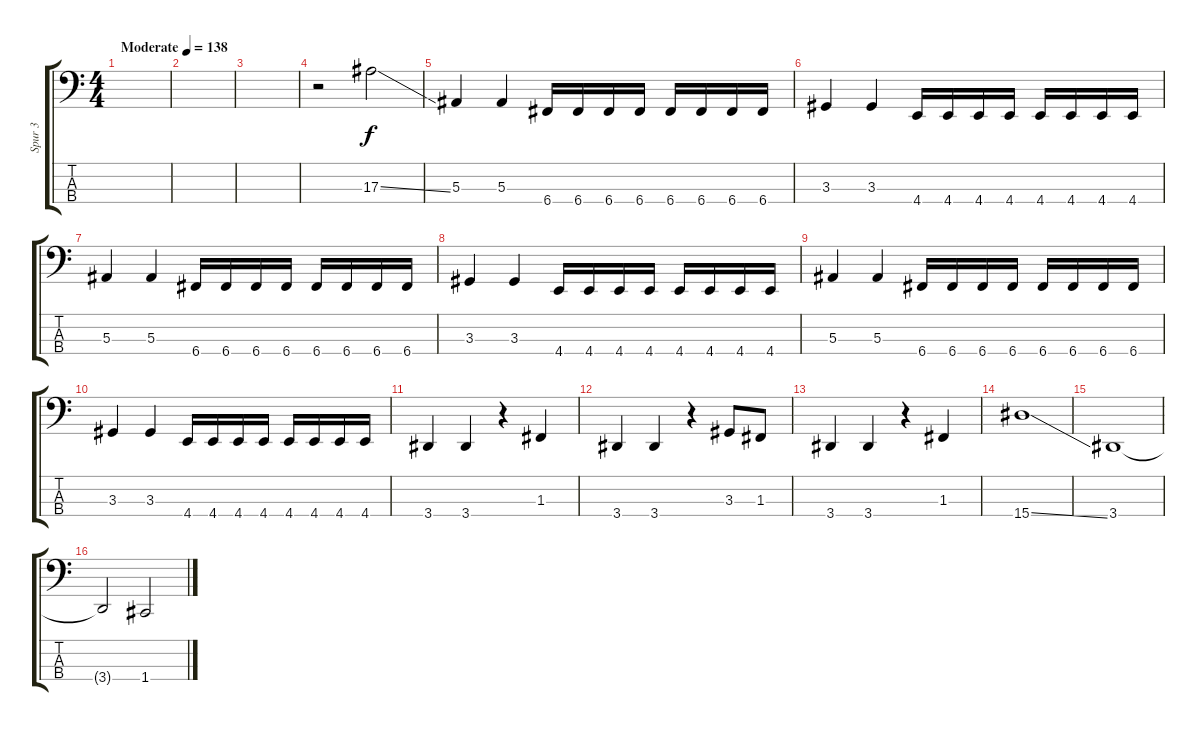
\track ("Spur 3" "Spur 3") {instrument electricbasspick}
\staff {score tabs}
\tuning (Eb2 Bb1 F1 C1) {hide}
\ts (4 4)
\tempo (138 "Moderate")
\clef f4
\ks c
|
|
|
r.2 17.3{ss}.2 |
5.3.4 5.3.4 6.4.16 6.4.16 6.4.16 6.4.16 6.4.16 6.4.16 6.4.16 6.4.16 |
3.3.4 3.3.4 4.4.16 4.4.16 4.4.16 4.4.16 4.4.16 4.4.16 4.4.16 4.4.16 |
5.3.4 5.3.4 6.4.16 6.4.16 6.4.16 6.4.16 6.4.16 6.4.16 6.4.16 6.4.16 |
3.3.4 3.3.4 4.4.16 4.4.16 4.4.16 4.4.16 4.4.16 4.4.16 4.4.16 4.4.16 |
5.3.4 5.3.4 6.4.16 6.4.16 6.4.16 6.4.16 6.4.16 6.4.16 6.4.16 6.4.16 |
3.3.4 3.3.4 4.4.16 4.4.16 4.4.16 4.4.16 4.4.16 4.4.16 4.4.16 4.4.16 |
3.4.4 3.4.4 r.4 1.3.4 |
3.4.4 3.4.4 r.4 3.3.8 1.3.8 |
3.4.4 3.4.4 r.4 1.3.4 |
15.4{ss}.1 |
3.4.1 |
3.4{t}.2 1.4.2
